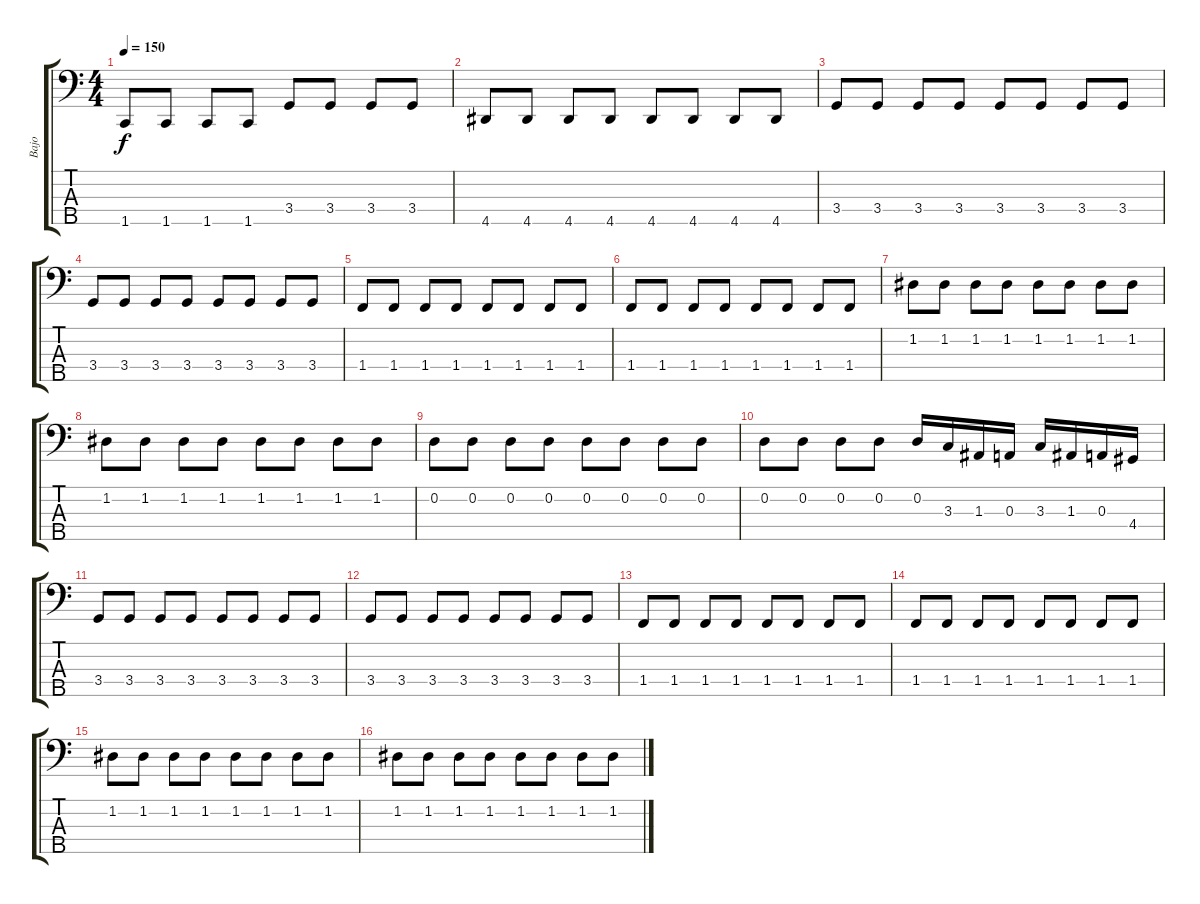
\track ("Bajo" "Bajo") {instrument electricbasspick}
\staff {score tabs}
\tuning (G2 D2 A1 E1 B0) {hide}
\ts (4 4)
\tempo 150
\clef f4
\ks c
1.5.8{dy f} 1.5.8 1.5.8 1.5.8 3.4.8 3.4.8 3.4.8 3.4.8 |
4.5.8 4.5.8 4.5.8 4.5.8 4.5.8 4.5.8 4.5.8 4.5.8 |
3.4.8 3.4.8 3.4.8 3.4.8 3.4.8 3.4.8 3.4.8 3.4.8 |
3.4.8 3.4.8 3.4.8 3.4.8 3.4.8 3.4.8 3.4.8 3.4.8 |
1.4.8 1.4.8 1.4.8 1.4.8 1.4.8 1.4.8 1.4.8 1.4.8 |
1.4.8 1.4.8 1.4.8 1.4.8 1.4.8 1.4.8 1.4.8 1.4.8 |
1.2.8 1.2.8 1.2.8 1.2.8 1.2.8 1.2.8 1.2.8 1.2.8 |
1.2.8 1.2.8 1.2.8 1.2.8 1.2.8 1.2.8 1.2.8 1.2.8 |
0.2.8 0.2.8 0.2.8 0.2.8 0.2.8 0.2.8 0.2.8 0.2.8 |
0.2.8 0.2.8 0.2.8 0.2.8 0.2.16 3.3.16 1.3.16 0.3.16 3.3.16 1.3.16 0.3.16 4.4.16 |
3.4.8 3.4.8 3.4.8 3.4.8 3.4.8 3.4.8 3.4.8 3.4.8 |
3.4.8 3.4.8 3.4.8 3.4.8 3.4.8 3.4.8 3.4.8 3.4.8 |
1.4.8 1.4.8 1.4.8 1.4.8 1.4.8 1.4.8 1.4.8 1.4.8 |
1.4.8 1.4.8 1.4.8 1.4.8 1.4.8 1.4.8 1.4.8 1.4.8 |
1.2.8 1.2.8 1.2.8 1.2.8 1.2.8 1.2.8 1.2.8 1.2.8 |
1.2.8 1.2.8 1.2.8 1.2.8 1.2.8 1.2.8 1.2.8 1.2.8
